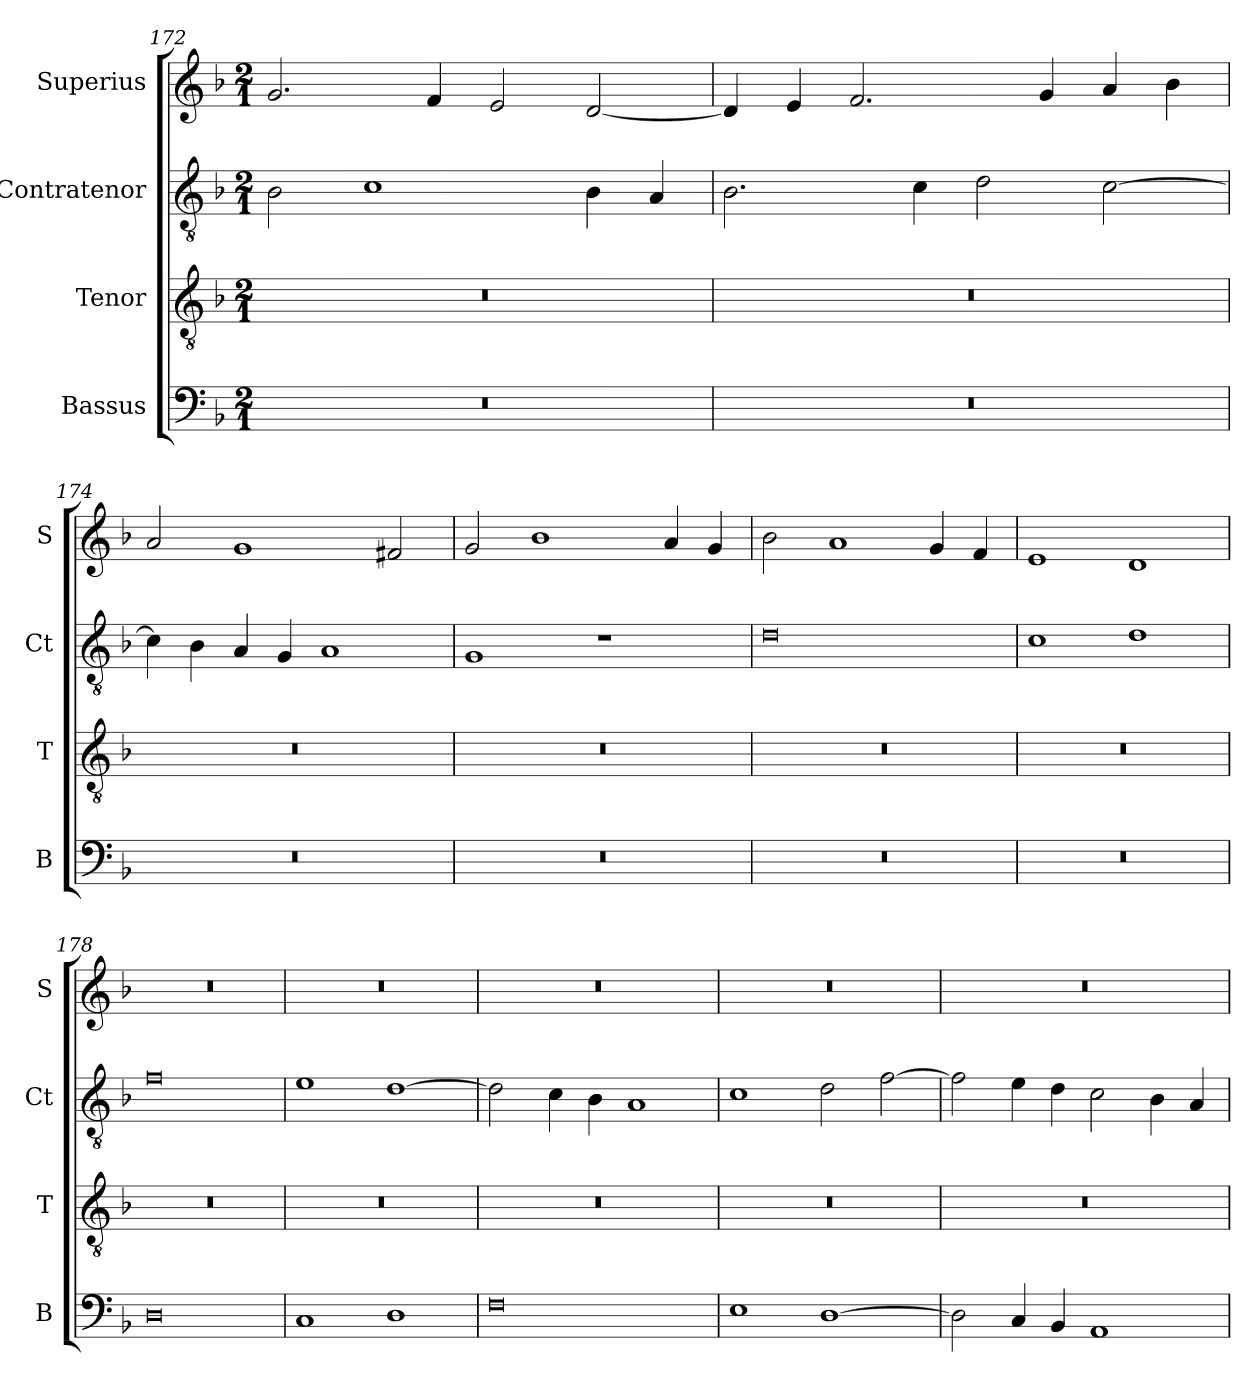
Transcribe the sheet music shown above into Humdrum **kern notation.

**kern	**kern	**kern	**kern
*part4	*part3	*part2	*part1
*staff4	*staff3	*staff2	*staff1
*I"Bassus	*I"Tenor	*I"Contratenor	*I"Superius
*I'B	*I'T	*I'Ct	*I'S
*clefF4	*clefGv2	*clefGv2	*clefG2
*k[b-]	*k[b-]	*k[b-]	*k[b-]
*M2/1	*M2/1	*M2/1	*M2/1
=172	=172	=172	=172
0r	0r	2B-\	2.g/
.	.	1c	.
.	.	.	4f/
.	.	.	2e/
.	.	4B-\	[2d/
.	.	4A/	.
=173	=173	=173	=173
0r	0r	2.B-\	4d/]
.	.	.	4e/
.	.	.	2.f/
.	.	4c\	.
.	.	2d\	.
.	.	.	4g/
.	.	[2c\	4a/
.	.	.	4b-\
=174	=174	=174	=174
0r	0r	4c\]	2a/
.	.	4B-\	.
.	.	4A/	1g
.	.	4G/	.
.	.	1A	.
.	.	.	2f#X/
=175	=175	=175	=175
0r	0r	1G	2g/
.	.	.	1b-
.	.	1r	.
.	.	.	4a/
.	.	.	4g/
=176	=176	=176	=176
0r	0r	0d	2b-\
.	.	.	1a
.	.	.	4g/
.	.	.	4f/
=177	=177	=177	=177
0r	0r	1c	1e
.	.	1d	1d
=178	=178	=178	=178
0D	0r	0f	0r
=179	=179	=179	=179
1C	0r	1e	0r
1D	.	[1d	.
=180	=180	=180	=180
0F	0r	2d\]	0r
.	.	4c\	.
.	.	4B-\	.
.	.	1A	.
=181	=181	=181	=181
1E	0r	1c	0r
[1D	.	2d\	.
.	.	[2f\	.
=182	=182	=182	=182
2D\]	0r	2f\]	0r
4C/	.	4e\	.
4BB-/	.	4d\	.
1AA	.	2c\	.
.	.	4B-\	.
.	.	4A/	.
=	=	=	=
*-	*-	*-	*-
